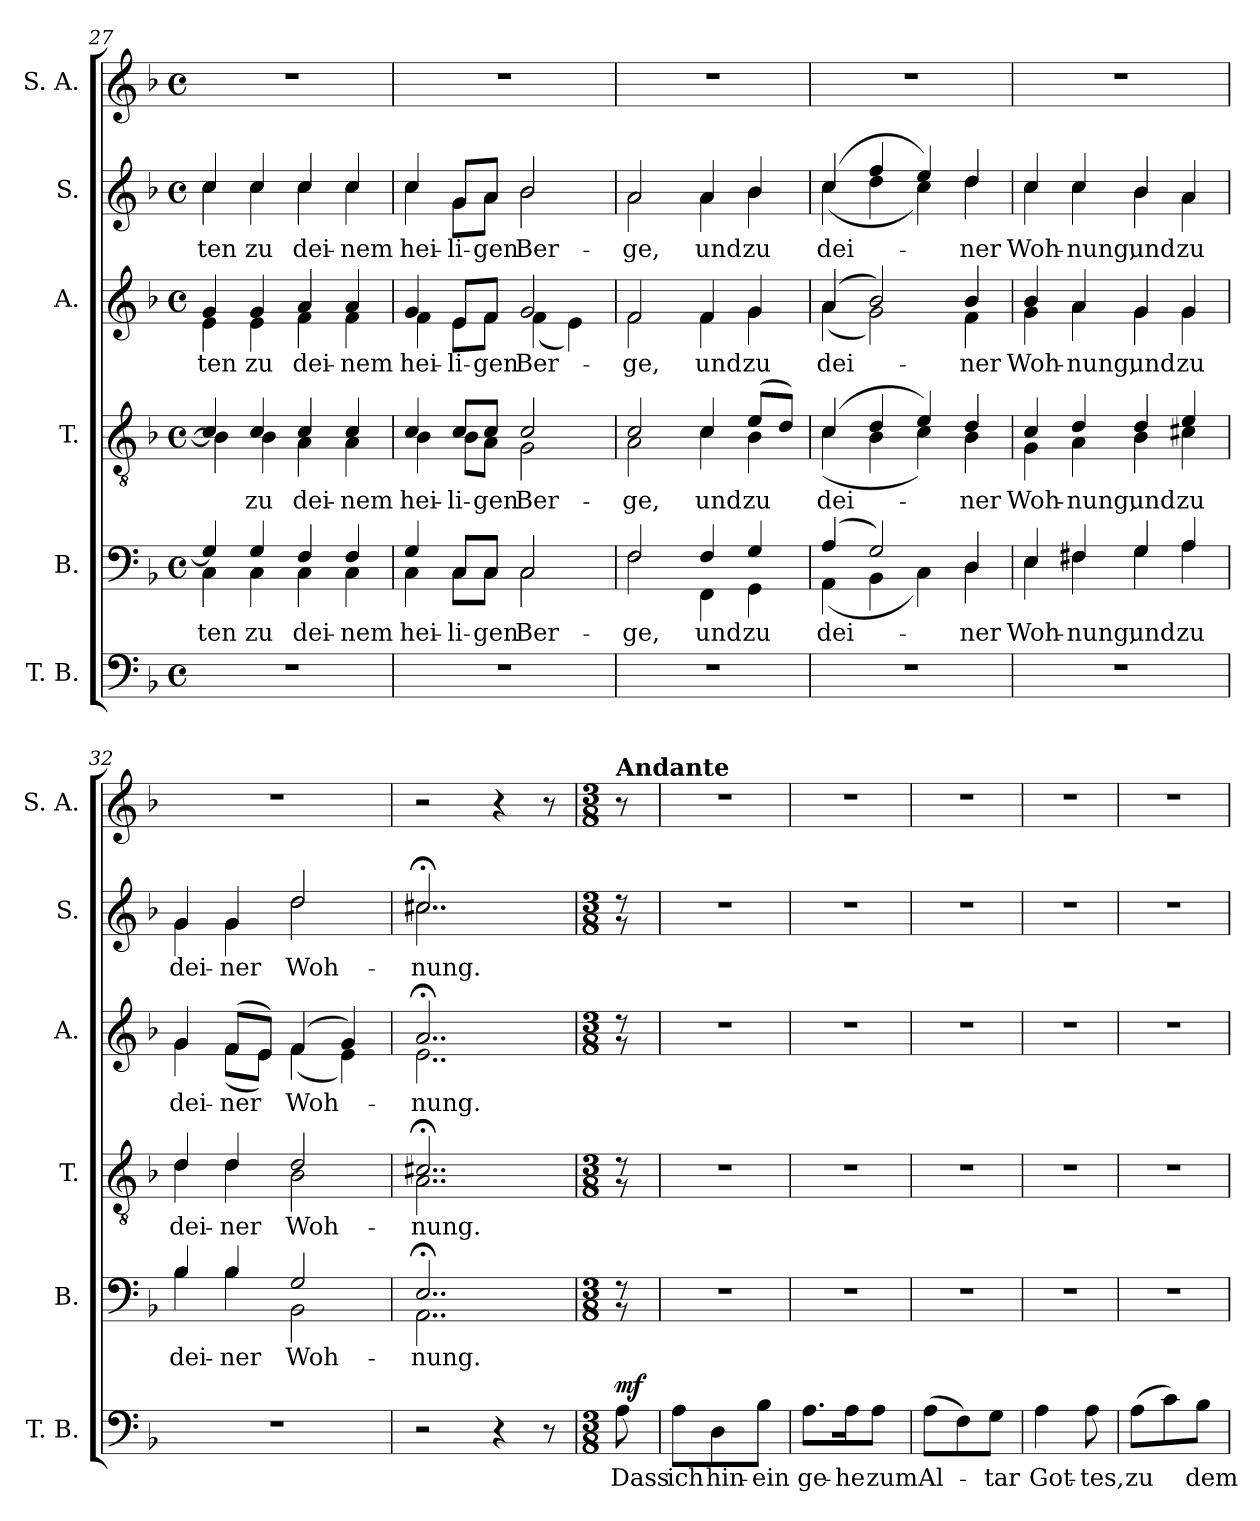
**kern	**text	**dynam	**kern	**text	**kern	**text	**kern	**text	**kern	**text	**kern
*part6	*part6	*part6	*part5	*part5	*part4	*part4	*part3	*part3	*part2	*part2	*part1
*staff6	*staff6	*staff6	*staff5	*staff5	*staff4	*staff4	*staff3	*staff3	*staff2	*staff2	*staff1
*I"T. B.	*	*	*I"B.	*	*I"T.	*	*I"A.	*	*I"S.	*	*I"S. A.
*I'T. B.	*	*	*I'B.	*	*I'T.	*	*I'A.	*	*I'S.	*	*I'S. A.
*clefF4	*	*	*clefF4	*	*clefGv2	*	*clefG2	*	*clefG2	*	*clefG2
*k[b-]	*	*	*k[b-]	*	*k[b-]	*	*k[b-]	*	*k[b-]	*	*k[b-]
*d:	*	*	*d:	*	*d:	*	*d:	*	*d:	*	*d:
*M4/4	*	*	*M4/4	*	*M4/4	*	*M4/4	*	*M4/4	*	*M4/4
*met(c)	*	*	*met(c)	*	*met(c)	*	*met(c)	*	*met(c)	*	*met(c)
=27	=27	=27	=27	=27	=27	=27	=27	=27	=27	=27	=27
!	!	!	!	!LO:LY:b	!	!	!	!LO:LY:b	!	!LO:LY:b	!
*	*	*	*^	*	*^	*	*^	*	*^	*	*
1r	.	.	4G/]	4C\	-ten	4c/]	4B-\]	.	4g/	4e\	-ten	4cc/	4cc\	-ten	1r
!	!	!	!	!	!LO:LY:b	!	!	!LO:LY:b	!	!	!LO:LY:b	!	!	!LO:LY:b	!
.	.	.	4G/	4C\	zu	4c/	4B-\	zu	4g/	4e\	zu	4cc/	4cc\	zu	.
!	!	!	!	!	!LO:LY:b	!	!	!LO:LY:b	!	!	!LO:LY:b	!	!	!LO:LY:b	!
.	.	.	4F/	4C\	dei-	4c/	4A\	dei-	4a/	4f\	dei-	4cc/	4cc\	dei-	.
!	!	!	!	!	!LO:LY:b	!	!	!LO:LY:b	!	!	!LO:LY:b	!	!	!LO:LY:b	!
.	.	.	4F/	4C\	-nem	4c/	4A\	-nem	4a/	4f\	-nem	4cc/	4cc\	-nem	.
!!LO:LB:g=z
=28	=28	=28	=28	=28	=28	=28	=28	=28	=28	=28	=28	=28	=28	=28	=28
!	!	!	!	!	!LO:LY:b	!	!	!LO:LY:b	!	!	!LO:LY:b	!	!	!LO:LY:b	!
1r	.	.	4G/	4C\	hei-	4c/	4B-\	hei-	4g/	4f\	hei-	4cc/	4cc\	hei-	1r
!	!	!	!	!	!LO:LY:b	!	!	!LO:LY:b	!	!	!LO:LY:b	!	!	!LO:LY:b	!
.	.	.	8C/L	8C\L	-li-	8c/L	8B-\L	-li-	8e/L	8e\L	-li-	8g/L	8g\L	-li-	.
!	!	!	!	!	!LO:LY:b	!	!	!LO:LY:b	!	!	!LO:LY:b	!	!	!LO:LY:b	!
.	.	.	8C/J	8C\J	-gen	8c/J	8A\J	-gen	8f/J	8f\J	-gen	8a/J	8a\J	-gen	.
!	!	!	!	!	!LO:LY:b	!	!	!LO:LY:b	!	!	!LO:LY:b	!	!	!LO:LY:b	!
.	.	.	2C/	2C\	Ber-	2c/	2G\	Ber-	2g/	(<4f\	Ber-	2b-/	2b-\	Ber-	.
.	.	.	.	.	.	.	.	.	.	4e\)	.	.	.	.	.
=29	=29	=29	=29	=29	=29	=29	=29	=29	=29	=29	=29	=29	=29	=29	=29
!	!	!	!	!	!LO:LY:b	!	!	!LO:LY:b	!	!	!LO:LY:b	!	!	!LO:LY:b	!
1r	.	.	2F/	2F\	­ge,	2c/	2A\	­ge,	2f/	2f\	­ge,	2a/	2a\	­ge,	1r
!	!	!	!	!	!LO:LY:b	!	!	!LO:LY:b	!	!	!LO:LY:b	!	!	!LO:LY:b	!
.	.	.	4F/	4FF\	und	4c/	4c\	und	4f/	4f\	und	4a/	4a\	und	.
!	!	!	!	!	!LO:LY:b	!	!	!LO:LY:b	!	!	!LO:LY:b	!	!	!LO:LY:b	!
.	.	.	4G/	4GG\	zu	(>8e/L	4B-\	zu	4g/	4g\	zu	4b-/	4b-\	zu	.
.	.	.	.	.	.	8d/J)	.	.	.	.	.	.	.	.	.
=30	=30	=30	=30	=30	=30	=30	=30	=30	=30	=30	=30	=30	=30	=30	=30
!	!	!	!	!	!LO:LY:b	!	!	!LO:LY:b	!	!	!LO:LY:b	!	!	!LO:LY:b	!
1r	.	.	(>4A/	(<4AA\	dei-	(>4c/	(<4c\	dei-	(>4a/	(<4a\	dei-	(>4cc/	(<4cc\	dei-	1r
.	.	.	2G/)	4BB-\	.	4d/	4B-\	.	2b-/)	2g\)	.	4ff/	4dd\	.	.
.	.	.	.	4C\)	.	4e/)	4c\)	.	.	.	.	4ee/)	4cc\)	.	.
!	!	!	!	!	!LO:LY:b	!	!	!LO:LY:b	!	!	!LO:LY:b	!	!	!LO:LY:b	!
.	.	.	4D/	4D\	-ner	4d/	4B-\	-ner	4b-/	4f\	-ner	4dd/	4dd\	-ner	.
=31	=31	=31	=31	=31	=31	=31	=31	=31	=31	=31	=31	=31	=31	=31	=31
!	!	!	!	!	!LO:LY:b	!	!	!LO:LY:b	!	!	!LO:LY:b	!	!	!LO:LY:b	!
1r	.	.	4E/	4E\	Woh-	4c/	4G\	Woh-	4b-/	4g\	Woh-	4cc/	4cc\	Woh-	1r
!	!	!	!	!	!LO:LY:b	!	!	!LO:LY:b	!	!	!LO:LY:b	!	!	!LO:LY:b	!
.	.	.	4F#X/	4F#\	-nung,	4d/	4A\	-nung,	4a/	4a\	-nung,	4cc/	4cc\	-nung,	.
!	!	!	!	!	!LO:LY:b	!	!	!LO:LY:b	!	!	!LO:LY:b	!	!	!LO:LY:b	!
.	.	.	4G/	4G\	und	4d/	4B-\	und	4g/	4g\	und	4b-/	4b-\	und	.
!	!	!	!	!	!LO:LY:b	!	!	!LO:LY:b	!	!	!LO:LY:b	!	!	!LO:LY:b	!
.	.	.	4A/	4A\	zu	4c#X\	4e/	zu	4g/	4g\	zu	4a/	4a\	zu	.
=32	=32	=32	=32	=32	=32	=32	=32	=32	=32	=32	=32	=32	=32	=32	=32
!	!	!	!	!	!LO:LY:b	!	!	!LO:LY:b	!	!	!LO:LY:b	!	!	!LO:LY:b	!
1r	.	.	4B-/	4B-\	dei-	4d/	4d\	dei-	4g/	4g\	dei-	4g/	4g\	dei-	1r
!	!	!	!	!	!LO:LY:b	!	!	!LO:LY:b	!	!	!LO:LY:b	!	!	!LO:LY:b	!
.	.	.	4B-/	4B-\	-ner	4d/	4d\	-ner	(>8f/L	(<8f\L	-ner	4g/	4g\	-ner	.
.	.	.	.	.	.	.	.	.	8e/J)	8e\J)	.	.	.	.	.
!	!	!	!	!	!LO:LY:b	!	!	!LO:LY:b	!	!	!LO:LY:b	!	!	!LO:LY:b	!
.	.	.	2G/	2BB-\	Woh-	2d/	2B-\	Woh-	(>4f/	(<4f\	Woh-	2dd/	2dd\	Woh-	.
.	.	.	.	.	.	.	.	.	4g/)	4e\)	.	.	.	.	.
=33	=33	=33	=33	=33	=33	=33	=33	=33	=33	=33	=33	=33	=33	=33	=33
!	!	!	!	!	!LO:LY:b	!	!	!LO:LY:b	!	!	!LO:LY:b	!	!	!LO:LY:b	!
2r	.	.	2..E;</	2..AA\	-nung.	2..c#X;</	2..A\	-nung.	2..a;</	2..e\	-nung.	2..cc#X;</	2..cc#\	-nung.	2r
4r	.	.	.	.	.	.	.	.	.	.	.	.	.	.	4r
8r	.	.	.	.	.	.	.	.	.	.	.	.	.	.	8r
!!LO:LB:g=z
=33X1	=33X1	=33X1	=33X1	=33X1	=33X1	=33X1	=33X1	=33X1	=33X1	=33X1	=33X1	=33X1	=33X1	=33X1	=33X1
*M3/8	*	*	*M3/8	*	*	*M3/8	*	*	*M3/8	*	*	*M3/8	*	*	*M3/8
!	!	!	!	!	!	!	!	!	!	!	!	!	!	!	!LO:TX:a:B:t=Andante
!	!LO:LY:b	!LO:DY:a	!	!	!	!	!	!	!	!	!	!	!	!	!
8A\	Dass	mf	8r	8r	.	8r	8r	.	8r	8r	.	8r	8r	.	8r
=34	=34	=34	=34	=34	=34	=34	=34	=34	=34	=34	=34	=34	=34	=34	=34
!	!LO:LY:b	!	!	!	!	!	!	!	!	!	!	!	!	!	!
*	*	*	*v	*v	*	*	*	*	*v	*v	*	*v	*v	*	*
*	*	*	*	*	*v	*v	*	*	*	*	*	*
8A\L	ich	.	4.r	.	4.r	.	4.r	.	4.r	.	4.r
!	!LO:LY:b	!	!	!	!	!	!	!	!	!	!
8D\	hin-	.	.	.	.	.	.	.	.	.	.
!	!LO:LY:b	!	!	!	!	!	!	!	!	!	!
8B-\J	-ein	.	.	.	.	.	.	.	.	.	.
=35	=35	=35	=35	=35	=35	=35	=35	=35	=35	=35	=35
!	!LO:LY:b	!	!	!	!	!	!	!	!	!	!
8.A\L	ge-	.	4.r	.	4.r	.	4.r	.	4.r	.	4.r
!	!LO:LY:b	!	!	!	!	!	!	!	!	!	!
16A\K	-he	.	.	.	.	.	.	.	.	.	.
!	!LO:LY:b	!	!	!	!	!	!	!	!	!	!
8A\J	zum	.	.	.	.	.	.	.	.	.	.
=36	=36	=36	=36	=36	=36	=36	=36	=36	=36	=36	=36
!	!LO:LY:b	!	!	!	!	!	!	!	!	!	!
(>8A\L	Al-	.	4.r	.	4.r	.	4.r	.	4.r	.	4.r
8F\)	.	.	.	.	.	.	.	.	.	.	.
!	!LO:LY:b	!	!	!	!	!	!	!	!	!	!
8G\J	-tar	.	.	.	.	.	.	.	.	.	.
=37	=37	=37	=37	=37	=37	=37	=37	=37	=37	=37	=37
!	!LO:LY:b	!	!	!	!	!	!	!	!	!	!
4A\	Got-	.	4.r	.	4.r	.	4.r	.	4.r	.	4.r
!	!LO:LY:b	!	!	!	!	!	!	!	!	!	!
8A\	-tes,	.	.	.	.	.	.	.	.	.	.
=38	=38	=38	=38	=38	=38	=38	=38	=38	=38	=38	=38
!	!LO:LY:b	!	!	!	!	!	!	!	!	!	!
(>8A\L	zu	.	4.r	.	4.r	.	4.r	.	4.r	.	4.r
8c\)	.	.	.	.	.	.	.	.	.	.	.
!	!LO:LY:b	!	!	!	!	!	!	!	!	!	!
8B-\J	dem	.	.	.	.	.	.	.	.	.	.
=	=	=	=	=	=	=	=	=	=	=	=
*-	*-	*-	*-	*-	*-	*-	*-	*-	*-	*-	*-
